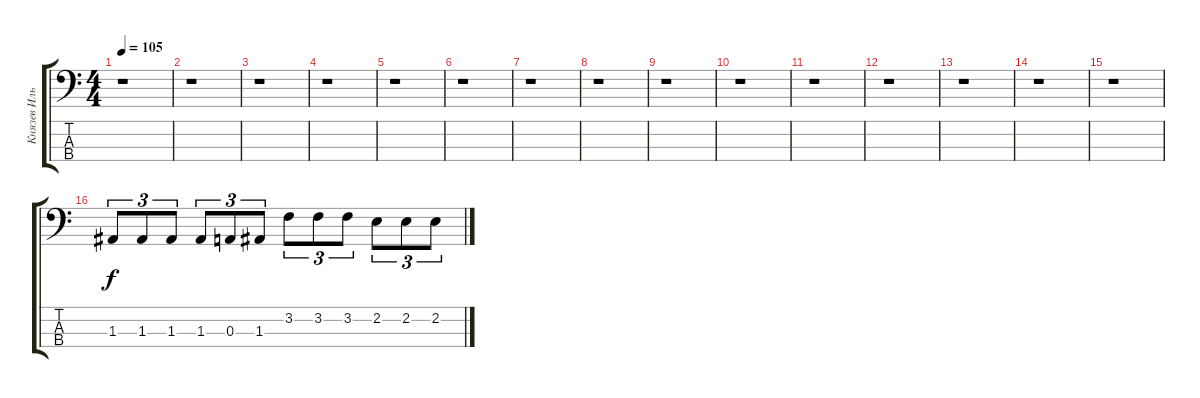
\track ("Князев Илья" "Князев Иль") {instrument electricbasspick}
\staff {score tabs}
\tuning (G2 D2 A1 E1) {hide}
\ts (4 4)
\tempo 105
\clef f4
\ks c
r.1{dy f} |
r.1 |
r.1 |
r.1 |
r.1 |
r.1 |
r.1 |
r.1 |
r.1 |
r.1 |
r.1 |
r.1 |
r.1 |
r.1 |
r.1 |
1.3.8{tu (3 2)} 1.3.8{tu (3 2)} 1.3.8{tu (3 2)} 1.3.8{tu (3 2)} 0.3.8{tu (3 2)} 1.3.8{tu (3 2)} 3.2.8{tu (3 2)} 3.2.8{tu (3 2)} 3.2.8{tu (3 2)} 2.2.8{tu (3 2)} 2.2.8{tu (3 2)} 2.2.8{tu (3 2)}
